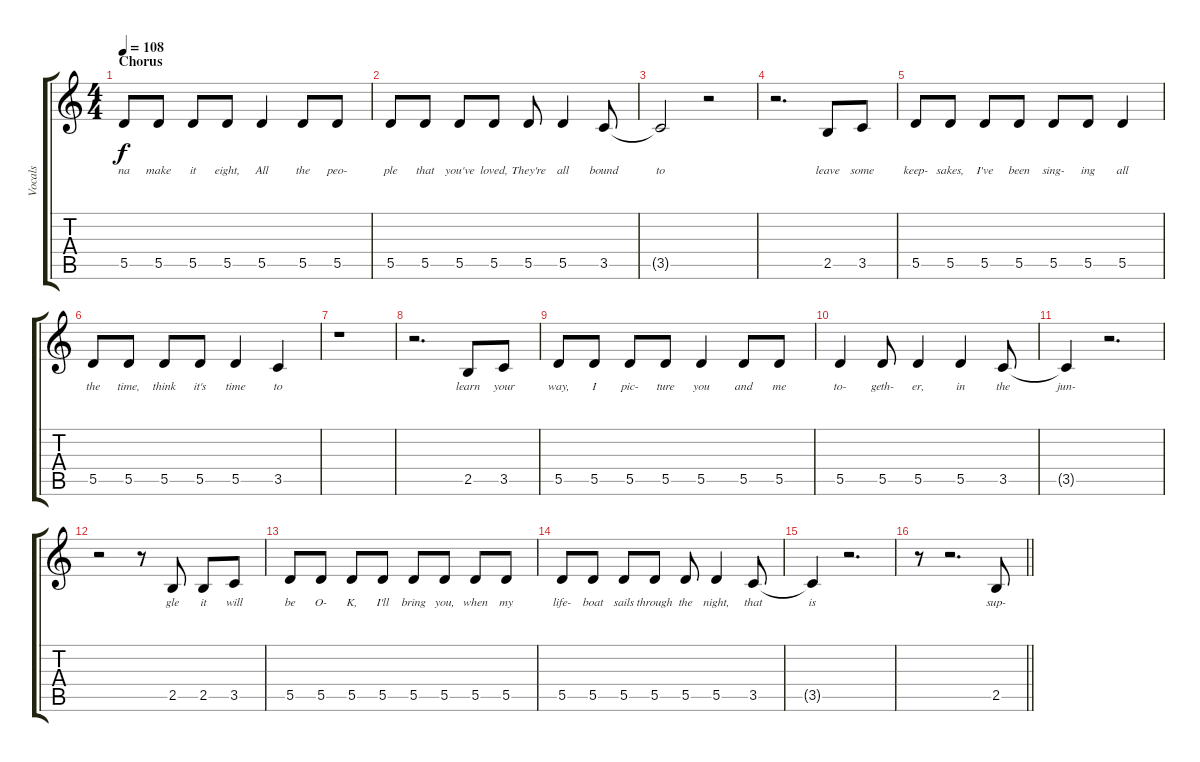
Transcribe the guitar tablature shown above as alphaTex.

\track ("Vocals" "Vocals") {instrument overdrivenguitar}
\staff {score tabs}
\tuning (E4 B3 G3 D3 A2 E2) {hide}
\ts (4 4)
\section ("" "Chorus")
\tempo 108
\clef g2
\ks c
5.5.8{lyrics (0 "na") lyrics (1 "") lyrics (2 "") lyrics (3 "") lyrics (4 "") dy f} 5.5.8{lyrics (0 "make") lyrics (1 "") lyrics (2 "") lyrics (3 "") lyrics (4 "")} 5.5.8{lyrics (0 "it") lyrics (1 "") lyrics (2 "") lyrics (3 "") lyrics (4 "")} 5.5.8{lyrics (0 "eight,") lyrics (1 "") lyrics (2 "") lyrics (3 "") lyrics (4 "")} 5.5.4{lyrics (0 "All") lyrics (1 "") lyrics (2 "") lyrics (3 "") lyrics (4 "")} 5.5.8{lyrics (0 "the") lyrics (1 "") lyrics (2 "") lyrics (3 "") lyrics (4 "")} 5.5.8{lyrics (0 "peo-") lyrics (1 "") lyrics (2 "") lyrics (3 "") lyrics (4 "")} |
5.5.8{lyrics (0 "ple") lyrics (1 "") lyrics (2 "") lyrics (3 "") lyrics (4 "")} 5.5.8{lyrics (0 "that") lyrics (1 "") lyrics (2 "") lyrics (3 "") lyrics (4 "")} 5.5.8{lyrics (0 "you've") lyrics (1 "") lyrics (2 "") lyrics (3 "") lyrics (4 "")} 5.5.8{lyrics (0 "loved,") lyrics (1 "") lyrics (2 "") lyrics (3 "") lyrics (4 "")} 5.5.8{lyrics (0 "They're") lyrics (1 "") lyrics (2 "") lyrics (3 "") lyrics (4 "")} 5.5.4{lyrics (0 "all") lyrics (1 "") lyrics (2 "") lyrics (3 "") lyrics (4 "")} 3.5.8{lyrics (0 "bound") lyrics (1 "") lyrics (2 "") lyrics (3 "") lyrics (4 "")} |
3.5{t}.2{lyrics (0 "to") lyrics (1 "") lyrics (2 "") lyrics (3 "") lyrics (4 "")} r.2 |
r.2{d} 2.5.8{lyrics (0 "leave") lyrics (1 "") lyrics (2 "") lyrics (3 "") lyrics (4 "")} 3.5.8{lyrics (0 "some") lyrics (1 "") lyrics (2 "") lyrics (3 "") lyrics (4 "")} |
5.5.8{lyrics (0 "keep-") lyrics (1 "") lyrics (2 "") lyrics (3 "") lyrics (4 "")} 5.5.8{lyrics (0 "sakes,") lyrics (1 "") lyrics (2 "") lyrics (3 "") lyrics (4 "")} 5.5.8{lyrics (0 "I've") lyrics (1 "") lyrics (2 "") lyrics (3 "") lyrics (4 "")} 5.5.8{lyrics (0 "been") lyrics (1 "") lyrics (2 "") lyrics (3 "") lyrics (4 "")} 5.5.8{lyrics (0 "sing-") lyrics (1 "") lyrics (2 "") lyrics (3 "") lyrics (4 "")} 5.5.8{lyrics (0 "ing") lyrics (1 "") lyrics (2 "") lyrics (3 "") lyrics (4 "")} 5.5.4{lyrics (0 "all") lyrics (1 "") lyrics (2 "") lyrics (3 "") lyrics (4 "")} |
5.5.8{lyrics (0 "the") lyrics (1 "") lyrics (2 "") lyrics (3 "") lyrics (4 "")} 5.5.8{lyrics (0 "time,") lyrics (1 "") lyrics (2 "") lyrics (3 "") lyrics (4 "")} 5.5.8{lyrics (0 "think") lyrics (1 "") lyrics (2 "") lyrics (3 "") lyrics (4 "")} 5.5.8{lyrics (0 "it's") lyrics (1 "") lyrics (2 "") lyrics (3 "") lyrics (4 "")} 5.5.4{lyrics (0 "time") lyrics (1 "") lyrics (2 "") lyrics (3 "") lyrics (4 "")} 3.5.4{lyrics (0 "to") lyrics (1 "") lyrics (2 "") lyrics (3 "") lyrics (4 "")} |
r.1 |
r.2{d} 2.5.8{lyrics (0 "learn") lyrics (1 "") lyrics (2 "") lyrics (3 "") lyrics (4 "")} 3.5.8{lyrics (0 "your") lyrics (1 "") lyrics (2 "") lyrics (3 "") lyrics (4 "")} |
5.5.8{lyrics (0 "way,") lyrics (1 "") lyrics (2 "") lyrics (3 "") lyrics (4 "")} 5.5.8{lyrics (0 "I") lyrics (1 "") lyrics (2 "") lyrics (3 "") lyrics (4 "")} 5.5.8{lyrics (0 "pic-") lyrics (1 "") lyrics (2 "") lyrics (3 "") lyrics (4 "")} 5.5.8{lyrics (0 "ture") lyrics (1 "") lyrics (2 "") lyrics (3 "") lyrics (4 "")} 5.5.4{lyrics (0 "you") lyrics (1 "") lyrics (2 "") lyrics (3 "") lyrics (4 "")} 5.5.8{lyrics (0 "and") lyrics (1 "") lyrics (2 "") lyrics (3 "") lyrics (4 "")} 5.5.8{lyrics (0 "me") lyrics (1 "") lyrics (2 "") lyrics (3 "") lyrics (4 "")} |
5.5.4{lyrics (0 "to-") lyrics (1 "") lyrics (2 "") lyrics (3 "") lyrics (4 "")} 5.5.8{lyrics (0 "geth-") lyrics (1 "") lyrics (2 "") lyrics (3 "") lyrics (4 "")} 5.5.4{lyrics (0 "er,") lyrics (1 "") lyrics (2 "") lyrics (3 "") lyrics (4 "")} 5.5.4{lyrics (0 "in") lyrics (1 "") lyrics (2 "") lyrics (3 "") lyrics (4 "")} 3.5.8{lyrics (0 "the") lyrics (1 "") lyrics (2 "") lyrics (3 "") lyrics (4 "")} |
3.5{t}.4{lyrics (0 "jun-") lyrics (1 "") lyrics (2 "") lyrics (3 "") lyrics (4 "")} r.2{d} |
r.2 r.8 2.5.8{lyrics (0 "gle") lyrics (1 "") lyrics (2 "") lyrics (3 "") lyrics (4 "")} 2.5.8{lyrics (0 "it") lyrics (1 "") lyrics (2 "") lyrics (3 "") lyrics (4 "")} 3.5.8{lyrics (0 "will") lyrics (1 "") lyrics (2 "") lyrics (3 "") lyrics (4 "")} |
5.5.8{lyrics (0 "be") lyrics (1 "") lyrics (2 "") lyrics (3 "") lyrics (4 "")} 5.5.8{lyrics (0 "O-") lyrics (1 "") lyrics (2 "") lyrics (3 "") lyrics (4 "")} 5.5.8{lyrics (0 "K,") lyrics (1 "") lyrics (2 "") lyrics (3 "") lyrics (4 "")} 5.5.8{lyrics (0 "I'll") lyrics (1 "") lyrics (2 "") lyrics (3 "") lyrics (4 "")} 5.5.8{lyrics (0 "bring") lyrics (1 "") lyrics (2 "") lyrics (3 "") lyrics (4 "")} 5.5.8{lyrics (0 "you,") lyrics (1 "") lyrics (2 "") lyrics (3 "") lyrics (4 "")} 5.5.8{lyrics (0 "when") lyrics (1 "") lyrics (2 "") lyrics (3 "") lyrics (4 "")} 5.5.8{lyrics (0 "my") lyrics (1 "") lyrics (2 "") lyrics (3 "") lyrics (4 "")} |
5.5.8{lyrics (0 "life-") lyrics (1 "") lyrics (2 "") lyrics (3 "") lyrics (4 "")} 5.5.8{lyrics (0 "boat") lyrics (1 "") lyrics (2 "") lyrics (3 "") lyrics (4 "")} 5.5.8{lyrics (0 "sails") lyrics (1 "") lyrics (2 "") lyrics (3 "") lyrics (4 "")} 5.5.8{lyrics (0 "through") lyrics (1 "") lyrics (2 "") lyrics (3 "") lyrics (4 "")} 5.5.8{lyrics (0 "the") lyrics (1 "") lyrics (2 "") lyrics (3 "") lyrics (4 "")} 5.5.4{lyrics (0 "night,") lyrics (1 "") lyrics (2 "") lyrics (3 "") lyrics (4 "")} 3.5.8{lyrics (0 "that") lyrics (1 "") lyrics (2 "") lyrics (3 "") lyrics (4 "")} |
3.5{t}.4{lyrics (0 "is") lyrics (1 "") lyrics (2 "") lyrics (3 "") lyrics (4 "")} r.2{d} |
\barLineRight lightlight
r.8 r.2{d} 2.5.8{lyrics (0 "sup-") lyrics (1 "") lyrics (2 "") lyrics (3 "") lyrics (4 "") volume 10}
